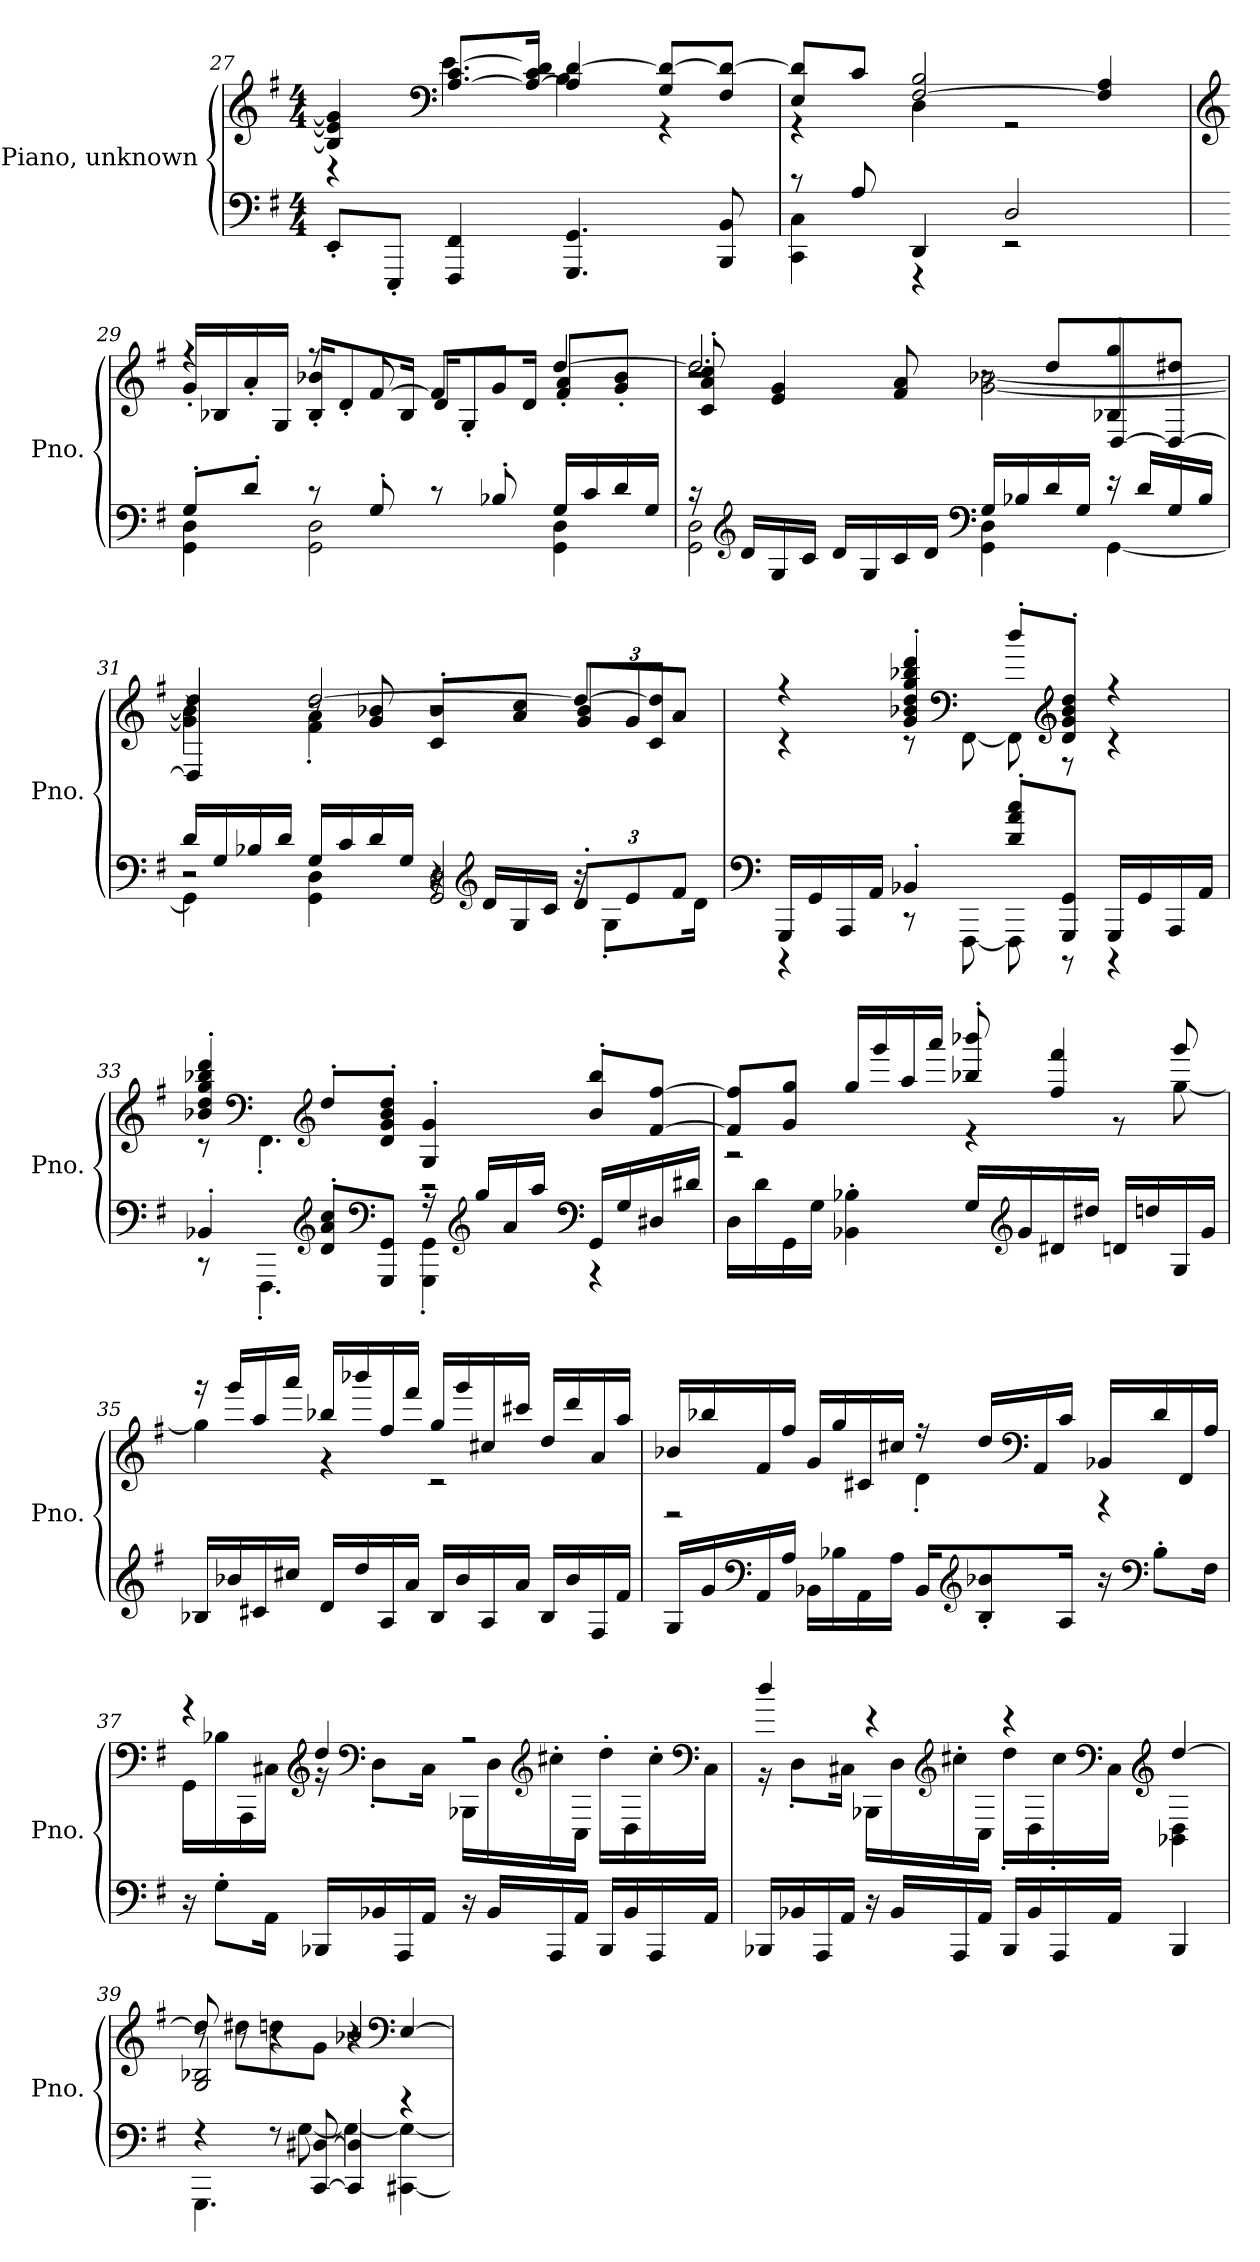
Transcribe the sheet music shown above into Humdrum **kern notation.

**kern	**kern
*part1	*part1
*staff2	*staff1
*I"Piano, unknown	*
*I'Pno.	*
*clefF4	*clefG2
*k[f#]	*k[f#]
*M4/4	*M4/4
=27	=27
*	*^
8EE'/L	4B/] 4e/] 4g/]	4r
8EEE'/J	.	.
*	*clefF4	*
4FFF#/ 4FF#/	[8.A/ [8.c/L	4e\
.	16A/_ 16c/] 16d/Jk	.
4.GGG/ 4.GG/	4A/] [4d/	4B\
.	8G/ 8d/_L	4r
8BBB/ 8BB/	8F#/ 8d/_J	.
!!LO:LB:g=z	!!
=28	=28	=28
*^	*	*
8r	4CC\ 4C\	8E/ 8d/]L	4r
8A/	.	8c/J	.
4DD/	4r	[2F#/ 2B/	4D\
2D/	2r	.	2r
.	.	4F#/] 4A/	.
=29	=29	=29	=29
*	*	*clefG2	*
8G'/L	4GG\ 4D\	4r	16g'/LL
.	.	.	16B-X/
8d'/J	.	.	16a'/
.	.	.	16G/JJ
8r	2GG\ 2D\	8r	16B-/' 16b-X/'KL
.	.	.	8d'/
8G'/	.	[8f#/	.
.	.	.	16B-/Jk
8r	.	8f#/L]	16d/KL
.	.	.	8G'/
8B-X'/	.	8g/J	.
.	.	.	16d/Jk
16G/LL	4GG\ 4D\	[4dd/	8f#/' 8a/'L
16c/	.	.	.
16d/	.	.	8g/' 8b-/'J
16G/JJ	.	.	.
!!LO:LB:g=z
=30	=30	=30	=30
*	*	*	*^
16r	2GG\ 2D\	2.dd/]	2r	8c/' 8a/' 8cc/'
*clefG2	*	*	*	*
16d/LL	.	.	.	.
16G/	.	.	.	4e/ 4g/
16c/JJ	.	.	.	.
16d/LL	.	.	.	.
16G/	.	.	.	.
16c/	.	.	.	8f#/ 8a/
16d/JJ	.	.	.	.
*clefF4	*	*	*	*
16G/LL	4GG\ 4D\	.	[2g\ [2b-X\	8r
16B-X/	.	.	.	.
16d/	.	.	.	8dd/L
16G/JJ	.	.	.	.
16r	[4GG\	4B-X/' 4gg/'	.	[8D/
16d/LL	.	.	.	.
16G/	.	.	.	8D/_ 8dd#X/J
16B-/JJ	.	.	.	.
=31	=31	=31	=31	=31
*	*^	*	*	*
16d/LL	4GG\]	2r	4r	4g\] 4b-\]	4D/] 4dd/
16G/	.	.	.	.	.
16B-X/	.	.	.	.	.
16d/JJ	.	.	.	.	.
16G/LL	4GG\ 4D\	.	[2dd/	4f#\' 4a\'	8r
16c/	.	.	.	.	.
16d/	.	.	.	.	8g/ 8b-X/
16G/JJ	.	.	.	.	.
16r	4r	2GG/ 2D/	.	2r	8c/' 8b-/'L
*clefG2	*	*	*	*	*
16d/LL	.	.	.	.	.
16G/	.	.	.	.	8a/ 8cc/J
16c/JJ	.	.	.	.	.
*Xbrackettup	*	*	*	*	*Xbrackettup
12d'/L	16r	.	8dd/L_	.	12g/ 12b-/L
.	8G'\L	.	.	.	.
12e/	.	.	.	.	12g/
.	.	.	8c/ 8dd/]J	.	.
12f#/J	.	.	.	.	12a/J
.	16d\Jk	.	.	.	.
*v	*v	*v	*	*	*
*	*v	*v	*v
!!LO:PB:g=z
=32	=32
*clefF4	*
*^	*^
16GGG/LL	4r	4r	4r
16GG/	.	.	.
16AAA/	.	.	.
16AA/JJ	.	.	.
4BB-X'/	8r	4g/' 4b-X/' 4dd/' 4gg/' 4bb-X/' 4ddd/'	8r
*	*	*clefF4	*
.	[8FFF#\	.	[8FF#\
8d/' 8a/' 8cc/'L	8FFF#\]	8dd'/L	8FF#\]
*	*	*clefG2	*
8GGG/ 8GG/J	8r	8d/' 8g/' 8b-/' 8dd/'J	8r
16GGG/LL	4r	4r	4r
16GG/	.	.	.
16AAA/	.	.	.
16AA/JJ	.	.	.
=33	=33	=33	=33
4BB-X'/	8r	4b-X/' 4dd/' 4gg/' 4bb-X/' 4ddd/'	8r
*	*	*clefF4	*
.	4.FFF#'\	.	4.FF#'\
*clefG2	*	*clefG2	*
8d/' 8a/' 8cc/'L	.	8dd'/L	.
*clefF4	*	*	*
8GGG/ 8GG/J	.	8d/' 8g/' 8b-/' 8dd/'J	.
16r	4GGG\' 4GG\'	4G/' 4g/'	2r
*clefG2	*	*	*
16gg/LL	.	.	.
16a/	.	.	.
16aa/JJ	.	.	.
*clefF4	*	*	*
16GG/LL	4r	8b-/' 8bb-/'L	.
16G/	.	.	.
16D#X/	.	[8f#/ [8ff#/J	.
16d#X/JJ	.	.	.
*v	*v	*	*
!!LO:LB:g=z	!!
=34	=34	=34
16D\LL	8f#/] 8ff#/]L	2r
16d\	.	.
16GG\	8g/ 8gg/J	.
16G\JJ	.	.
4BB-X\' 4B-X\'	16gg/LL	.
.	16ggg/	.
.	16aa/	.
.	16aaa/JJ	.
16G/LL	8bb-X/' 8bbb-X/'	4r
*clefG2	*	*
16g/	.	.
16d#X/	4ff#/ 4fff#/	.
16dd#X/JJ	.	.
16dn/LL	.	8r
16ddn/	.	.
16G/	8ggg/	[8gg\
16g/JJ	.	.
=35	=35	=35
16B-X/LL	16r	4gg\]
16b-X/	16ggg/LL	.
16c#X/	16aa/	.
16cc#X/JJ	16aaa/JJ	.
16d/LL	16bb-X/LL	4r
16dd/	16bbb-X/	.
16A/	16ff#/	.
16a/JJ	16fff#/JJ	.
16B-/LL	16gg/LL	2r
16b-/	16ggg/	.
16A/	16cc#X/	.
16a/JJ	16ccc#X/JJ	.
16B-/LL	16dd/LL	.
16b-/	16ddd/	.
16F#/	16a/	.
16f#/JJ	16aa/JJ	.
!!LO:LB:g=z	!!
=36	=36	=36
16G/LL	16b-X/LL	2r
16g/	16bb-X/	.
*clefF4	*	*
16AA/	16f#/	.
16A/JJ	16ff#/JJ	.
16BB-X\LL	16g/LL	.
16B-X\	16gg/	.
16AA\	16c#X/	.
16A\JJ	16cc#X/JJ	.
16BB-/KL	16r	4d'\
*clefG2	*	*
8B-/' 8b-X/'	16dd/LL	.
*	*clefF4	*
.	16AA/	.
16A/Jk	16c#/JJ	.
16r	16BB-X/LL	4r
*clefF4	*	*
8B-'\L	16d/	.
.	16FF#/	.
16F#\Jk	16A/JJ	.
!!LO:LB:g=z	!!
=37	=37	=37
16r	4r	16GG\LL
8G'\L	.	16B-X\
.	.	16AAA\
16AA\Jk	.	16C#X\JJ
*	*clefG2	*
16BBB-X/LL	4dd/	16r
*	*clefF4	*
16BB-X/	.	8D'\L
16AAA/	.	.
16AA/JJ	.	16C#\Jk
16r	2r	16BBB-X\LL
16BB-/LL	.	16D\
*	*clefG2	*
16AAA/	.	16cc#X'\
16AA/JJ	.	16C#\JJ
16BBB-/LL	.	16dd'\LL
16BB-/	.	16D\
16AAA/	.	16cc#'\
*	*clefF4	*
16AA/JJ	.	16C#\JJ
!!LO:LB:g=z	!!
=38	=38	=38
16BBB-X/LL	4dd/	16r
16BB-X/	.	8D'\L
16AAA/	.	.
16AA/JJ	.	16C#X\Jk
16r	4r	16BBB-X\LL
16BB-/LL	.	16D\
*	*clefG2	*
16AAA/	.	16cc#X'\
16AA/JJ	.	16C#\JJ
16BBB-/LL	4r	16dd'\LL
16BB-/	.	16D\
16AAA/	.	16cc#'\
*	*clefF4	*
16AA/JJ	.	16C#\JJ
*	*clefG2	*
4BBB-/	[4dd/	4BB-X\ 4D\
=39	=39	=39
*^	*	*^
4r	4.GGG\	8dd/]	8r	2G/ 2B-X/
.	.	8r	8dd#X\L	.
8r	.	4r	8ddn\	.
[8CC/ [8D#X/	[8G\	.	8g\J	.
4CC/] 4D#/]	4G\_	2b-X/	2r	4r
*	*	*clefF4	*	*
4r	[4CC#X\ 4G\_	.	.	[4E/
*v	*v	*	*	*
*	*v	*v	*v
=	=
*-	*-
